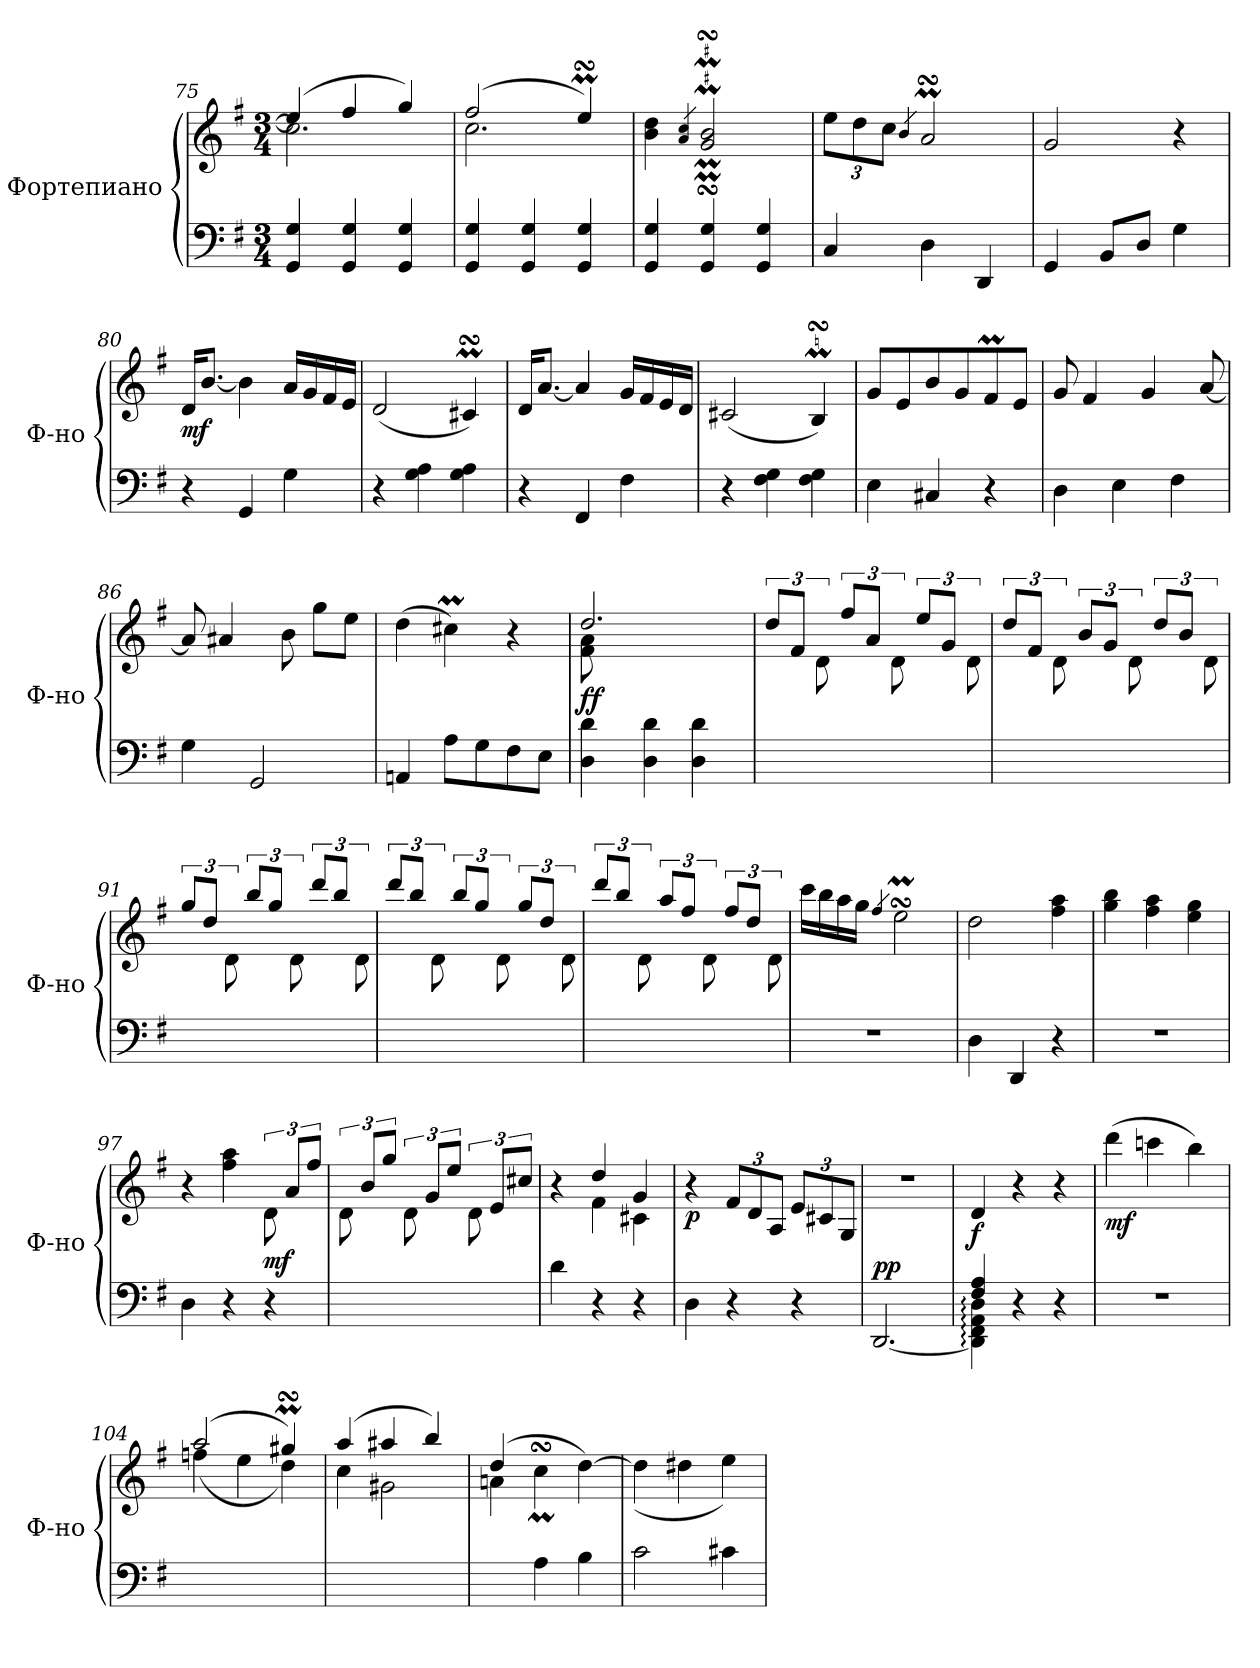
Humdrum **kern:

**kern	**kern	**dynam
*part1	*part1	*part1
*staff2	*staff1	*staff1/2
*I"Фортепиано	*	*
*I'Ф-но	*	*
*clefF4	*clefG2	*
*k[f#]	*k[f#]	*
*M3/4	*M3/4	*
=75	=75	=75
*	*^	*
4GG/ 4G/	(>4ee/]	2.cc\]	.
4GG/ 4G/	4ff#/	.	.
4GG/ 4G/	4gg/)	.	.
=76	=76	=76	=76
4GG/ 4G/	(>2ff#/	2.cc\	.
4GG/ 4G/	.	.	.
4GG/ 4G/	4eeMsSSS/)	.	.
*	*v	*v	*
=77	=77	=77
4GG/ 4G/	4b\ 4dd\	.
.	4qa/ 4qcc/	.
4GG/ 4G/	2g/MsSSS 2b/MsSSS	.
4GG/ 4G/	.	.
=78	=78	=78
*	*Xbrackettup	*
4C/	12ee\L	.
.	12dd\	.
.	12cc\J	.
.	4qb/	.
4D\	2aMsSSS/	.
4DD/	.	.
=79	=79	=79
4GG/	2g/	.
8BB/L	.	.
8D/J	.	.
4G\	4r	.
!!LO:LB:g=z
=80	=80	=80
!	!	!LO:DY:b
4r	16d/KL	mf
.	[8.b/J	.
4GG/	4b\]	.
4G\	16a/LL	.
.	16g/	.
.	16f#/	.
.	16e/JJ	.
=81	=81	=81
4r	(<2d/	.
4G\ 4A\	.	.
4G\ 4A\	4c#XmsSsS/)	.
=82	=82	=82
4r	16d/KL	.
.	[8.a/J	.
4FF#/	4a/]	.
4F#\	16g/LL	.
.	16f#/	.
.	16e/	.
.	16d/JJ	.
=83	=83	=83
4r	(<2c#X/	.
4F#\ 4G\	.	.
4F#\ 4G\	4BmsSsS/)	.
=84	=84	=84
4E\	8g/L	.
.	8e/	.
4C#X/	8b/	.
.	8g/	.
4r	8f#m/	.
.	8e/J	.
!!LO:LB:g=z
=85	=85	=85
4D\	8g/	.
.	4f#/	.
4E\	.	.
.	4g/	.
4F#\	.	.
.	[8a/	.
=86	=86	=86
4G\	8a/]	.
.	4a#X/	.
2GG/	.	.
.	8b\	.
.	8gg\L	.
.	8ee\J	.
=87	=87	=87
4AAn/	(>4dd\	.
8A\L	4cc#Xm\)	.
8G\	.	.
8F#\	4r	.
8E\J	.	.
=88	=88	=88
*	*^	*
!	!	!	!LO:DY:b
4D\ 4d\	2.dd/	8f#\ 8a\	ff
.	.	2ryy	.
4D\ 4d\	.	.	.
4D\ 4d\	.	.	.
.	.	8ryy	.
*	*v	*v	*
=89	=89	=89
*	*brackettup	*
2.ryy	12dd/L	.
.	12f#/J	.
.	12d\	.
.	12ff#/L	.
.	12a/J	.
.	12d\	.
.	12ee/L	.
.	12g/J	.
.	12d\	.
!!LO:LB:g=z
=90	=90	=90
2.ryy	12dd/L	.
.	12f#/J	.
.	12d\	.
.	12b/L	.
.	12g/J	.
.	12d\	.
.	12dd/L	.
.	12b/J	.
.	12d\	.
=91	=91	=91
2.ryy	12gg/L	.
.	12dd/J	.
.	12d\	.
.	12bb/L	.
.	12gg/J	.
.	12d\	.
.	12ddd/L	.
.	12bb/J	.
.	12d\	.
=92	=92	=92
2.ryy	12ddd/L	.
.	12bb/J	.
.	12d\	.
.	12bb/L	.
.	12gg/J	.
.	12d\	.
.	12gg/L	.
.	12dd/J	.
.	12d\	.
=93	=93	=93
2.ryy	12ddd/L	.
.	12bb/J	.
.	12d\	.
.	12aa/L	.
.	12ff#/J	.
.	12d\	.
.	12ff#/L	.
.	12dd/J	.
.	12d\	.
!!LO:LB:g=z
=94	=94	=94
2.r	16ccc\LL	.
.	16bb\	.
.	16aa\	.
.	16gg\JJ	.
.	4qff#/	.
.	2eeMsSSS\	.
=95	=95	=95
4D\	2dd\	.
4DD/	.	.
4r	4ff#\ 4aa\	.
=96	=96	=96
2.r	4gg\ 4bb\	.
.	4ff#\ 4aa\	.
.	4ee\ 4gg\	.
=97	=97	=97
4D\	4r	.
4r	4ff#\ 4aa\	.
!	!	!LO:DY:b
4r	12d\	mf
.	12a/L	.
.	12ff#/J	.
=98	=98	=98
2.ryy	12d\	.
.	12b/L	.
.	12gg/J	.
.	12d\	.
.	12g/L	.
.	12ee/J	.
.	12d\	.
.	12e/L	.
.	12cc#X/J	.
=99	=99	=99
*	*^	*
4d\	4r	4ryy	.
4r	4dd/	4f#\	.
4r	4g/	4c#X\	.
!!LO:PB:g=z
=100	=100	=100	=100
!	!	!	!LO:DY:b
*	*v	*v	*
4D\	4r	p
*	*Xbrackettup	*
4r	12f#/L	.
.	12d/	.
.	12A/J	.
4r	12e/L	.
.	12c#X/	.
.	12G/J	.
=101	=101	=101
!	!	!LO:DY:a=2
[2.DD/	2.r	pp
=102	=102	=102
*^	*	*
!	!	!	!LO:DY:b
4DD\]: 4FF#\: 4AA\: 4D\:	4F#/ 4A/	4d/	f
4r	2ryy	4r	.
4r	.	4r	.
*v	*v	*	*
=103	=103	=103
!	!	!LO:DY:b
2.r	(>4ddd\	mf
.	4cccn\	.
.	4bb\)	.
=104	=104	=104
*	*^	*
2.ryy	(>2aa/	(<4ffn\	.
.	.	4ee\	.
.	4gg#XmsSsS/)	4dd\)	.
=105	=105	=105	=105
2.ryy	(>4aa/	4cc\	.
.	4aa#X/	2g#X\	.
.	4bb/)	.	.
=106	=106	=106	=106
4ryy	(>4dd/	4an\	.
4A\	2ryy	4ccMsSSs\	.
4B\	.	[4dd\)	.
!!LO:LB:g=z	!!
=107	=107	=107	=107
2c\	2.ryy	(>4dd\]	.
.	.	4dd#X\	.
4c#X\	.	4ee\)	.
*	*v	*v	*
=	=	=
*-	*-	*-
